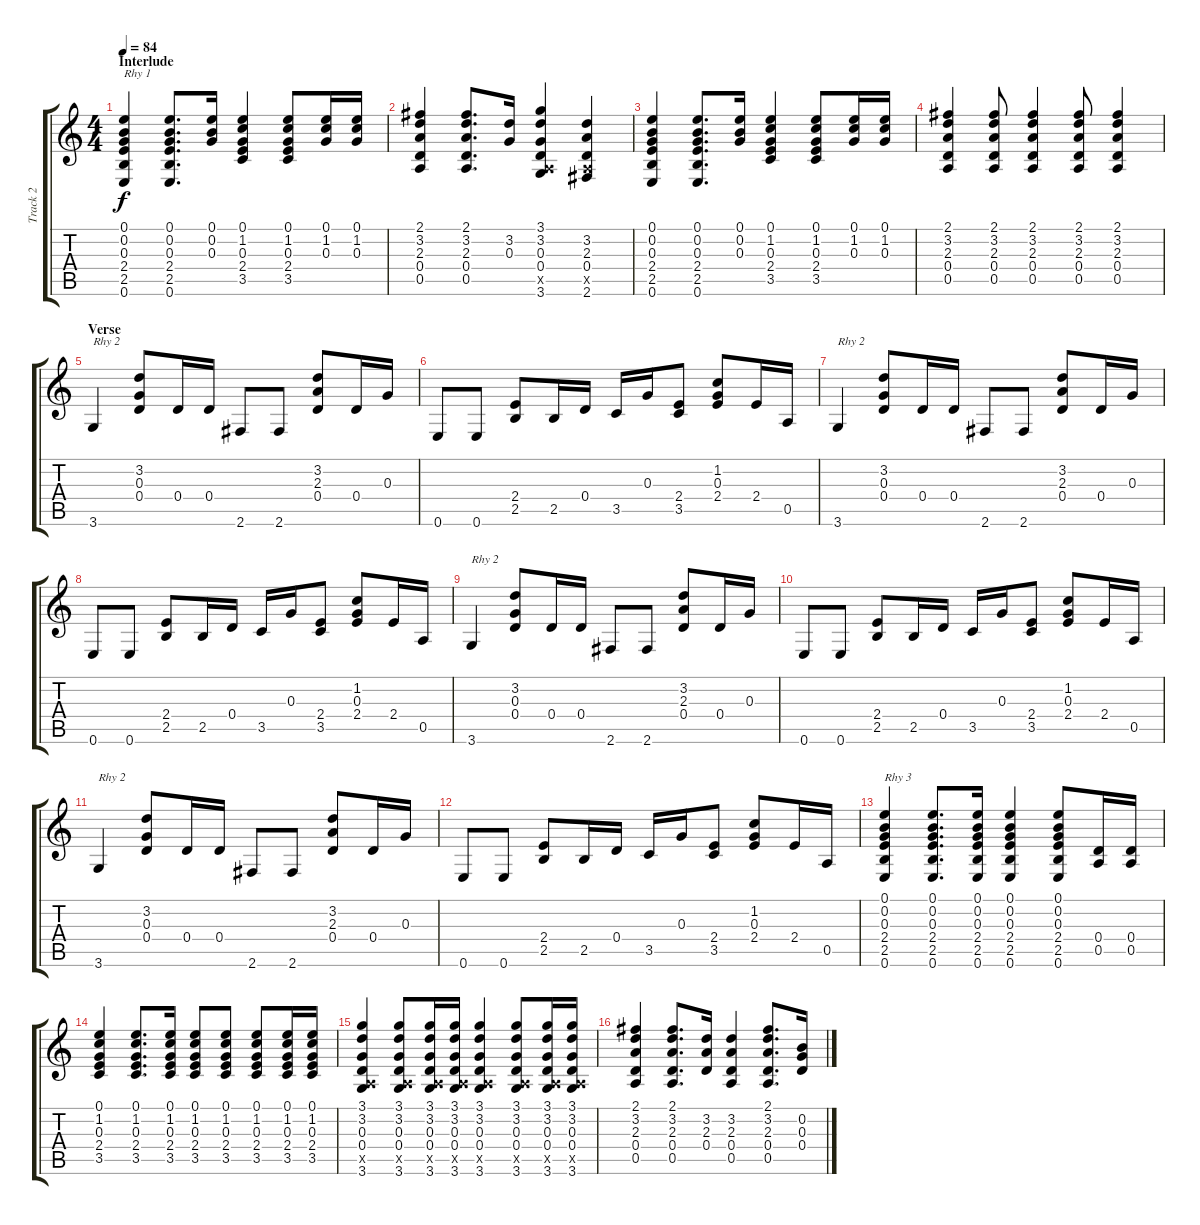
\track ("Track 2" "Track 2") {instrument acousticguitarsteel}
\staff {score tabs}
\tuning (E4 B3 G3 D3 A2 E2) {hide}
\ts (4 4)
\section ("" "Interlude")
\tempo 84
\clef g2
\ks c
(0.1 0.2 0.3 2.4 2.5 0.6).4{txt "Rhy 1" dy f} (0.1 0.2 0.3 2.4 2.5 0.6).8{d} (0.1 0.2 0.3).16 (0.1 1.2 0.3 2.4 3.5).4 (0.1 1.2 0.3 2.4 3.5).8 (0.1 1.2 0.3).16 (0.1 1.2 0.3).16 |
(2.1 3.2 2.3 0.4 0.5).4 (2.1 3.2 2.3 0.4 0.5).8{d} (3.2 0.3).16 (3.1 3.2 0.3 0.4 0.5{x} 3.6).4 (3.2 2.3 0.4 0.5{x} 2.6).4 |
(0.1 0.2 0.3 2.4 2.5 0.6).4 (0.1 0.2 0.3 2.4 2.5 0.6).8{d} (0.1 0.2 0.3).16 (0.1 1.2 0.3 2.4 3.5).4 (0.1 1.2 0.3 2.4 3.5).8 (0.1 1.2 0.3).16 (0.1 1.2 0.3).16 |
(2.1 3.2 2.3 0.4 0.5).4 (2.1 3.2 2.3 0.4 0.5).8 (2.1 3.2 2.3 0.4 0.5).4 (2.1 3.2 2.3 0.4 0.5).8 (2.1 3.2 2.3 0.4 0.5).4 |
\section ("" "Verse")
3.6.4{txt "Rhy 2"} (3.2 0.3 0.4).8 0.4.16 0.4.16 2.6.8 2.6.8 (3.2 2.3 0.4).8 0.4.16 0.3.16 |
0.6.8 0.6.8 (2.4 2.5).8 2.5.16 0.4.16 3.5.16 0.3.16 (2.4 3.5).8 (1.2 0.3 2.4).8 2.4.16 0.5.16 |
3.6.4{txt "Rhy 2"} (3.2 0.3 0.4).8 0.4.16 0.4.16 2.6.8 2.6.8 (3.2 2.3 0.4).8 0.4.16 0.3.16 |
0.6.8 0.6.8 (2.4 2.5).8 2.5.16 0.4.16 3.5.16 0.3.16 (2.4 3.5).8 (1.2 0.3 2.4).8 2.4.16 0.5.16 |
3.6.4{txt "Rhy 2"} (3.2 0.3 0.4).8 0.4.16 0.4.16 2.6.8 2.6.8 (3.2 2.3 0.4).8 0.4.16 0.3.16 |
0.6.8 0.6.8 (2.4 2.5).8 2.5.16 0.4.16 3.5.16 0.3.16 (2.4 3.5).8 (1.2 0.3 2.4).8 2.4.16 0.5.16 |
3.6.4{txt "Rhy 2"} (3.2 0.3 0.4).8 0.4.16 0.4.16 2.6.8 2.6.8 (3.2 2.3 0.4).8 0.4.16 0.3.16 |
0.6.8 0.6.8 (2.4 2.5).8 2.5.16 0.4.16 3.5.16 0.3.16 (2.4 3.5).8 (1.2 0.3 2.4).8 2.4.16 0.5.16 |
(0.1 0.2 0.3 2.4 2.5 0.6).4{txt "Rhy 3"} (0.1 0.2 0.3 2.4 2.5 0.6).8{d} (0.1 0.2 0.3 2.4 2.5 0.6).16 (0.1 0.2 0.3 2.4 2.5 0.6).4 (0.1 0.2 0.3 2.4 2.5 0.6).8 (0.4 0.5).16 (0.4 0.5).16 |
(0.1 1.2 0.3 2.4 3.5).4 (0.1 1.2 0.3 2.4 3.5).8{d} (0.1 1.2 0.3 2.4 3.5).16 (0.1 1.2 0.3 2.4 3.5).8 (0.1 1.2 0.3 2.4 3.5).8 (0.1 1.2 0.3 2.4 3.5).8 (0.1 1.2 0.3 2.4 3.5).16 (0.1 1.2 0.3 2.4 3.5).16 |
(3.1 3.2 0.3 0.4 0.5{x} 3.6).4 (3.1 3.2 0.3 0.4 0.5{x} 3.6).8 (3.1 3.2 0.3 0.4 0.5{x} 3.6).16 (3.1 3.2 0.3 0.4 0.5{x} 3.6).16 (3.1 3.2 0.3 0.4 0.5{x} 3.6).4 (3.1 3.2 0.3 0.4 0.5{x} 3.6).8 (3.1 3.2 0.3 0.4 0.5{x} 3.6).16 (3.1 3.2 0.3 0.4 0.5{x} 3.6).16 |
(2.1 3.2 2.3 0.4 0.5).4 (2.1 3.2 2.3 0.4 0.5).8{d} (3.2 2.3 0.4).16 (3.2 2.3 0.4 0.5).4 (2.1 3.2 2.3 0.4 0.5).8{d} (0.2 0.3 0.4).16
